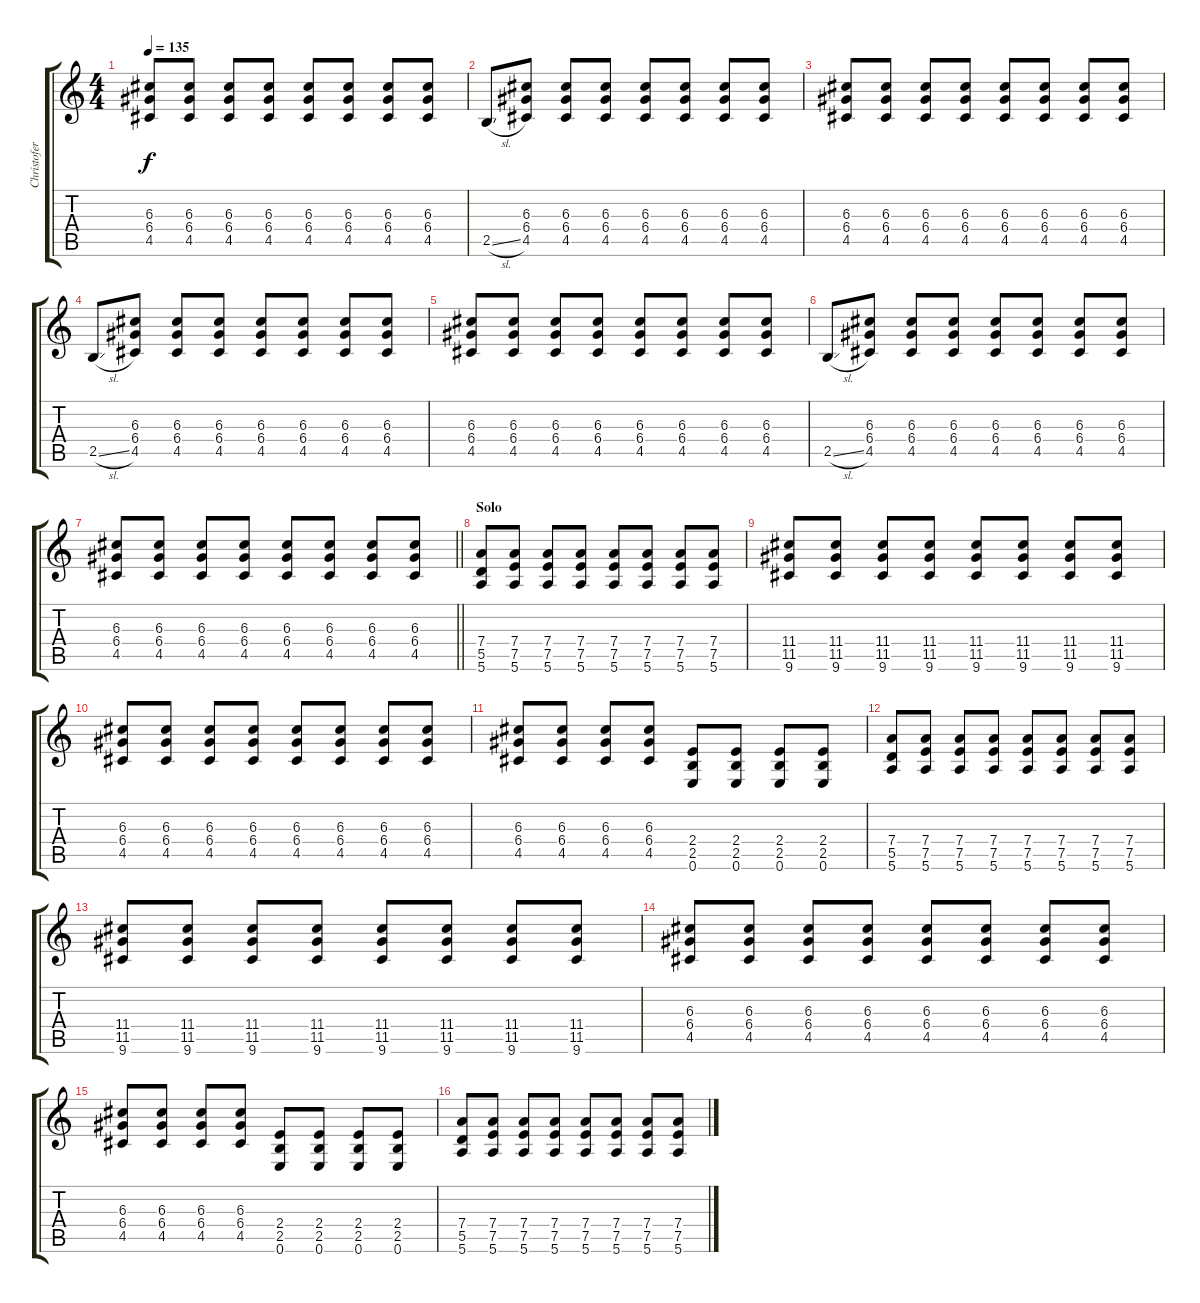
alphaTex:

\track ("Christofer Johnsson" "Christofer") {instrument distortionguitar}
\staff {score tabs}
\tuning (E4 B3 G3 D3 A2 E2) {hide}
\ts (4 4)
\tempo 135
\clef g2
\ks c
(6.3 6.4 4.5).8{dy f} (6.3 6.4 4.5).8 (6.3 6.4 4.5).8 (6.3 6.4 4.5).8 (6.3 6.4 4.5).8 (6.3 6.4 4.5).8 (6.3 6.4 4.5).8 (6.3 6.4 4.5).8 |
2.5{sl}.8 (6.3 6.4 4.5).8 (6.3 6.4 4.5).8 (6.3 6.4 4.5).8 (6.3 6.4 4.5).8 (6.3 6.4 4.5).8 (6.3 6.4 4.5).8 (6.3 6.4 4.5).8 |
(6.3 6.4 4.5).8 (6.3 6.4 4.5).8 (6.3 6.4 4.5).8 (6.3 6.4 4.5).8 (6.3 6.4 4.5).8 (6.3 6.4 4.5).8 (6.3 6.4 4.5).8 (6.3 6.4 4.5).8 |
2.5{sl}.8 (6.3 6.4 4.5).8 (6.3 6.4 4.5).8 (6.3 6.4 4.5).8 (6.3 6.4 4.5).8 (6.3 6.4 4.5).8 (6.3 6.4 4.5).8 (6.3 6.4 4.5).8 |
(6.3 6.4 4.5).8 (6.3 6.4 4.5).8 (6.3 6.4 4.5).8 (6.3 6.4 4.5).8 (6.3 6.4 4.5).8 (6.3 6.4 4.5).8 (6.3 6.4 4.5).8 (6.3 6.4 4.5).8 |
2.5{sl}.8 (6.3 6.4 4.5).8 (6.3 6.4 4.5).8 (6.3 6.4 4.5).8 (6.3 6.4 4.5).8 (6.3 6.4 4.5).8 (6.3 6.4 4.5).8 (6.3 6.4 4.5).8 |
\barLineRight lightlight
(6.3 6.4 4.5).8 (6.3 6.4 4.5).8 (6.3 6.4 4.5).8 (6.3 6.4 4.5).8 (6.3 6.4 4.5).8 (6.3 6.4 4.5).8 (6.3 6.4 4.5).8 (6.3 6.4 4.5).8 |
\section ("" "Solo")
(7.4 5.5 5.6).8 (7.4 7.5 5.6).8 (7.4 7.5 5.6).8 (7.4 7.5 5.6).8 (7.4 7.5 5.6).8 (7.4 7.5 5.6).8 (7.4 7.5 5.6).8 (7.4 7.5 5.6).8 |
(11.4 11.5 9.6).8 (11.4 11.5 9.6).8 (11.4 11.5 9.6).8 (11.4 11.5 9.6).8 (11.4 11.5 9.6).8 (11.4 11.5 9.6).8 (11.4 11.5 9.6).8 (11.4 11.5 9.6).8 |
(6.3 6.4 4.5).8 (6.3 6.4 4.5).8 (6.3 6.4 4.5).8 (6.3 6.4 4.5).8 (6.3 6.4 4.5).8 (6.3 6.4 4.5).8 (6.3 6.4 4.5).8 (6.3 6.4 4.5).8 |
(6.3 6.4 4.5).8 (6.3 6.4 4.5).8 (6.3 6.4 4.5).8 (6.3 6.4 4.5).8 (2.4 2.5 0.6).8 (2.4 2.5 0.6).8 (2.4 2.5 0.6).8 (2.4 2.5 0.6).8 |
(7.4 5.5 5.6).8 (7.4 7.5 5.6).8 (7.4 7.5 5.6).8 (7.4 7.5 5.6).8 (7.4 7.5 5.6).8 (7.4 7.5 5.6).8 (7.4 7.5 5.6).8 (7.4 7.5 5.6).8 |
(11.4 11.5 9.6).8 (11.4 11.5 9.6).8 (11.4 11.5 9.6).8 (11.4 11.5 9.6).8 (11.4 11.5 9.6).8 (11.4 11.5 9.6).8 (11.4 11.5 9.6).8 (11.4 11.5 9.6).8 |
(6.3 6.4 4.5).8 (6.3 6.4 4.5).8 (6.3 6.4 4.5).8 (6.3 6.4 4.5).8 (6.3 6.4 4.5).8 (6.3 6.4 4.5).8 (6.3 6.4 4.5).8 (6.3 6.4 4.5).8 |
(6.3 6.4 4.5).8 (6.3 6.4 4.5).8 (6.3 6.4 4.5).8 (6.3 6.4 4.5).8 (2.4 2.5 0.6).8 (2.4 2.5 0.6).8 (2.4 2.5 0.6).8 (2.4 2.5 0.6).8 |
(7.4 5.5 5.6).8 (7.4 7.5 5.6).8 (7.4 7.5 5.6).8 (7.4 7.5 5.6).8 (7.4 7.5 5.6).8 (7.4 7.5 5.6).8 (7.4 7.5 5.6).8 (7.4 7.5 5.6).8
